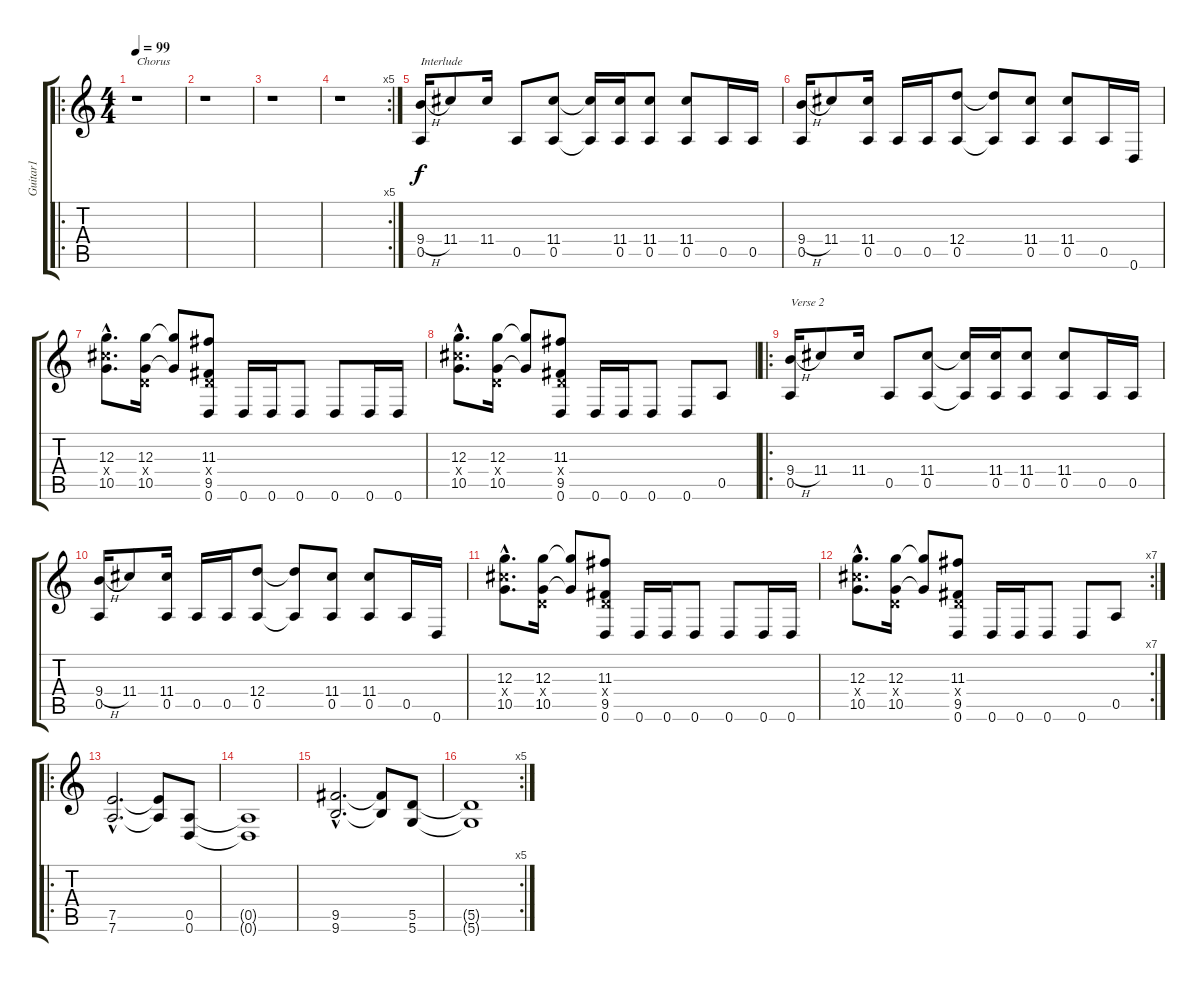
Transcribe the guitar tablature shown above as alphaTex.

\track ("Guitar1" "Guitar1") {instrument distortionguitar}
\staff {score tabs}
\tuning (E4 B3 G3 D3 A2 D2) {hide}
\ro
\ts (4 4)
\tempo 99
\clef g2
\ks c
r.1{txt "Chorus" dy f} |
r.1 |
r.1 |
\rc 5
r.1 |
(9.4{h} 0.5).16{txt "Interlude"} 11.4.8 11.4.16 0.5.8 (11.4 0.5).8 (11.4{t} 0.5{t}).16 (11.4 0.5).16 (11.4 0.5).8 (11.4 0.5).8 0.5.16 0.5.16 |
(9.4{h} 0.5).16 11.4.8 (11.4 0.5).16 0.5.16 0.5.16 (12.4 0.5).8 (12.4{t} 0.5{t}).8 (11.4 0.5).8 (11.4 0.5).8 0.5.16 0.6.16 |
(12.3{hac} 11.4{hac x} 10.5{hac}).8{d} (12.3 0.4{x} 10.5).16 (12.3{t} 10.5{t}).8 (11.3 0.4{x} 9.5 0.6).8 0.6.16 0.6.16 0.6.8 0.6.8 0.6.16 0.6.16 |
(12.3{hac} 11.4{hac x} 10.5{hac}).8{d} (12.3 0.4{x} 10.5).16 (12.3{t} 10.5{t}).8 (11.3 0.4{x} 9.5 0.6).8 0.6.16 0.6.16 0.6.8 0.6.8 0.5.8 |
\ro
(9.4{h} 0.5).16{txt "Verse 2"} 11.4.8 11.4.16 0.5.8 (11.4 0.5).8 (11.4{t} 0.5{t}).16 (11.4 0.5).16 (11.4 0.5).8 (11.4 0.5).8 0.5.16 0.5.16 |
(9.4{h} 0.5).16 11.4.8 (11.4 0.5).16 0.5.16 0.5.16 (12.4 0.5).8 (12.4{t} 0.5{t}).8 (11.4 0.5).8 (11.4 0.5).8 0.5.16 0.6.16 |
(12.3{hac} 11.4{hac x} 10.5{hac}).8{d} (12.3 0.4{x} 10.5).16 (12.3{t} 10.5{t}).8 (11.3 0.4{x} 9.5 0.6).8 0.6.16 0.6.16 0.6.8 0.6.8 0.6.16 0.6.16 |
\rc 7
(12.3{hac} 11.4{hac x} 10.5{hac}).8{d} (12.3 0.4{x} 10.5).16 (12.3{t} 10.5{t}).8 (11.3 0.4{x} 9.5 0.6).8 0.6.16 0.6.16 0.6.8 0.6.8 0.5.8 |
\ro
(7.5{hac} 7.6{hac}).2{d} (7.5{t} 7.6{t}).8 (0.5 0.6).8 |
(0.5{t} 0.6{t}).1 |
(9.5{hac} 9.6{hac}).2{d} (9.5{t} 9.6{t}).8 (5.5 5.6).8 |
\rc 5
(5.5{t} 5.6{t}).1
